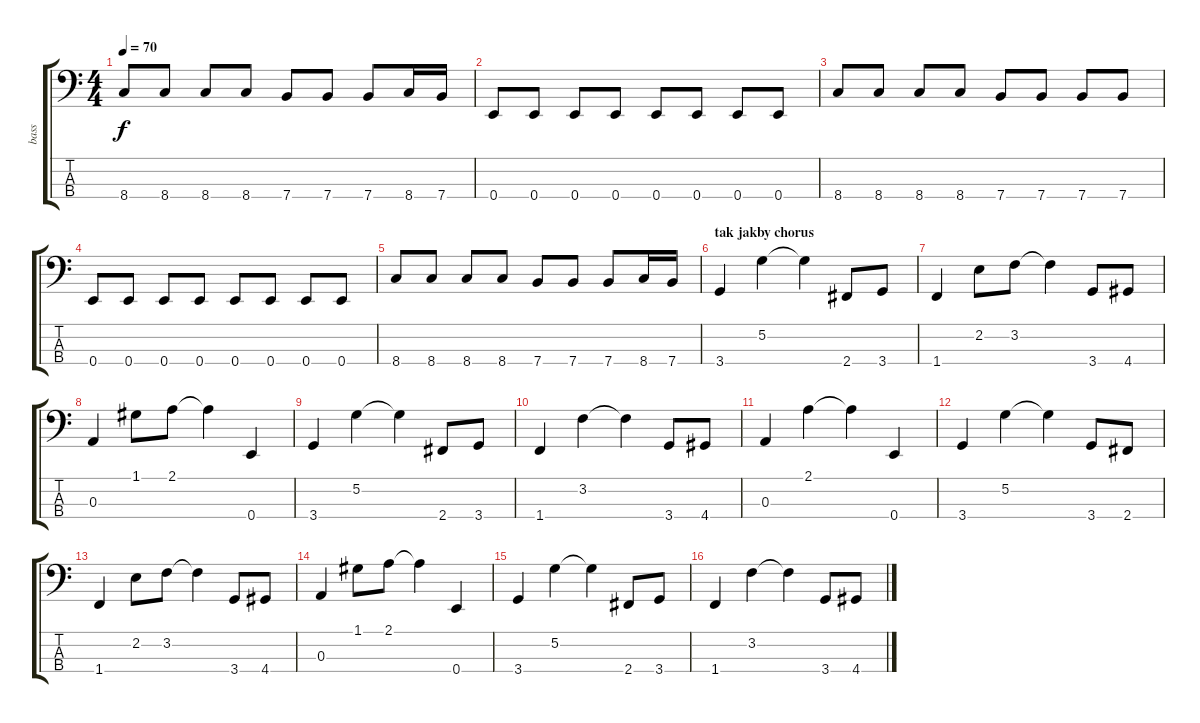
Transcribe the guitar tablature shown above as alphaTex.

\track ("bass" "bass") {instrument electricbassfinger}
\staff {score tabs}
\tuning (G2 D2 A1 E1) {hide}
\ts (4 4)
\tempo 70
\clef f4
\ks c
8.4.8{dy f} 8.4.8 8.4.8 8.4.8 7.4.8 7.4.8 7.4.8 8.4.16 7.4.16 |
0.4.8 0.4.8 0.4.8 0.4.8 0.4.8 0.4.8 0.4.8 0.4.8 |
8.4.8 8.4.8 8.4.8 8.4.8 7.4.8 7.4.8 7.4.8 7.4.8 |
0.4.8 0.4.8 0.4.8 0.4.8 0.4.8 0.4.8 0.4.8 0.4.8 |
8.4.8 8.4.8 8.4.8 8.4.8 7.4.8 7.4.8 7.4.8 8.4.16 7.4.16 |
\section ("" "tak jakby chorus")
3.4.4 5.2.4 5.2{t}.4 2.4.8 3.4.8 |
1.4.4 2.2.8 3.2.8 3.2{t}.4 3.4.8 4.4.8 |
0.3.4 1.1.8 2.1.8 2.1{t}.4 0.4.4 |
3.4.4 5.2.4 5.2{t}.4 2.4.8 3.4.8 |
1.4.4 3.2.4 3.2{t}.4 3.4.8 4.4.8 |
0.3.4 2.1.4 2.1{t}.4 0.4.4 |
3.4.4 5.2.4 5.2{t}.4 3.4.8 2.4.8 |
1.4.4 2.2.8 3.2.8 3.2{t}.4 3.4.8 4.4.8 |
0.3.4 1.1.8 2.1.8 2.1{t}.4 0.4.4 |
3.4.4 5.2.4 5.2{t}.4 2.4.8 3.4.8 |
1.4.4 3.2.4 3.2{t}.4 3.4.8 4.4.8
